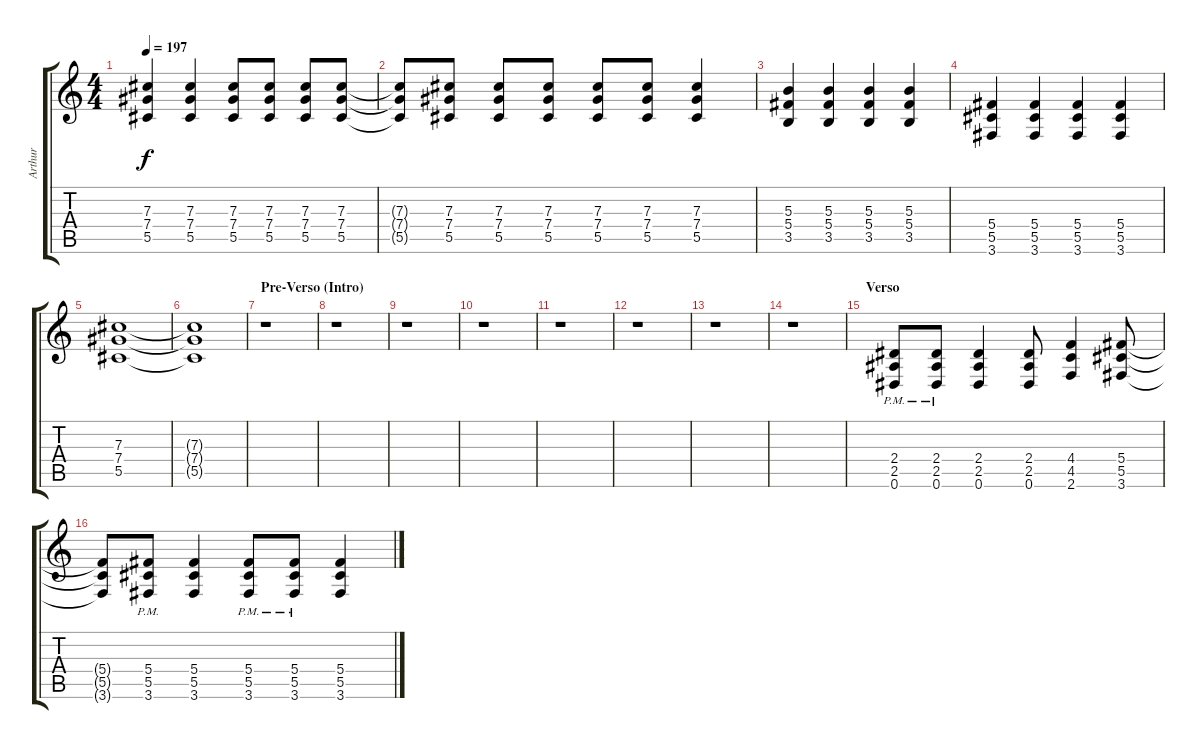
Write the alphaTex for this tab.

\track ("Arthur" "Arthur") {instrument distortionguitar}
\staff {score tabs}
\tuning (Eb4 Bb3 Gb3 Db3 Ab2 Eb2) {hide}
\ts (4 4)
\tempo 197
\clef g2
\ks c
(7.3 7.4 5.5).4{dy f} (7.3 7.4 5.5).4 (7.3 7.4 5.5).8 (7.3 7.4 5.5).8 (7.3 7.4 5.5).8 (7.3 7.4 5.5).8 |
(7.3{t} 7.4{t} 5.5{t}).8 (7.3 7.4 5.5).8 (7.3 7.4 5.5).8 (7.3 7.4 5.5).8 (7.3 7.4 5.5).8 (7.3 7.4 5.5).8 (7.3 7.4 5.5).4 |
(5.3 5.4 3.5).4 (5.3 5.4 3.5).4 (5.3 5.4 3.5).4 (5.3 5.4 3.5).4 |
(5.4 5.5 3.6).4 (5.4 5.5 3.6).4 (5.4 5.5 3.6).4 (5.4 5.5 3.6).4 |
(7.3 7.4 5.5).1 |
(7.3{t} 7.4{t} 5.5{t}).1 |
\section ("" "Pre-Verso (Intro)")
r.1 |
r.1 |
r.1 |
r.1 |
r.1 |
r.1 |
r.1 |
r.1 |
\section ("" "Verso")
(2.4{pm} 2.5{pm} 0.6{pm}).8{volume 14 instrument distortionguitar} (2.4{pm} 2.5{pm} 0.6{pm}).8 (2.4 2.5 0.6).4 (2.4 2.5 0.6).8 (4.4 4.5 2.6).4 (5.4 5.5 3.6).8 |
(5.4{t} 5.5{t} 3.6{t}).8 (5.4{pm} 5.5{pm} 3.6{pm}).8 (5.4 5.5 3.6).4 (5.4{pm} 5.5{pm} 3.6{pm}).8 (5.4{pm} 5.5{pm} 3.6{pm}).8 (5.4 5.5 3.6).4
